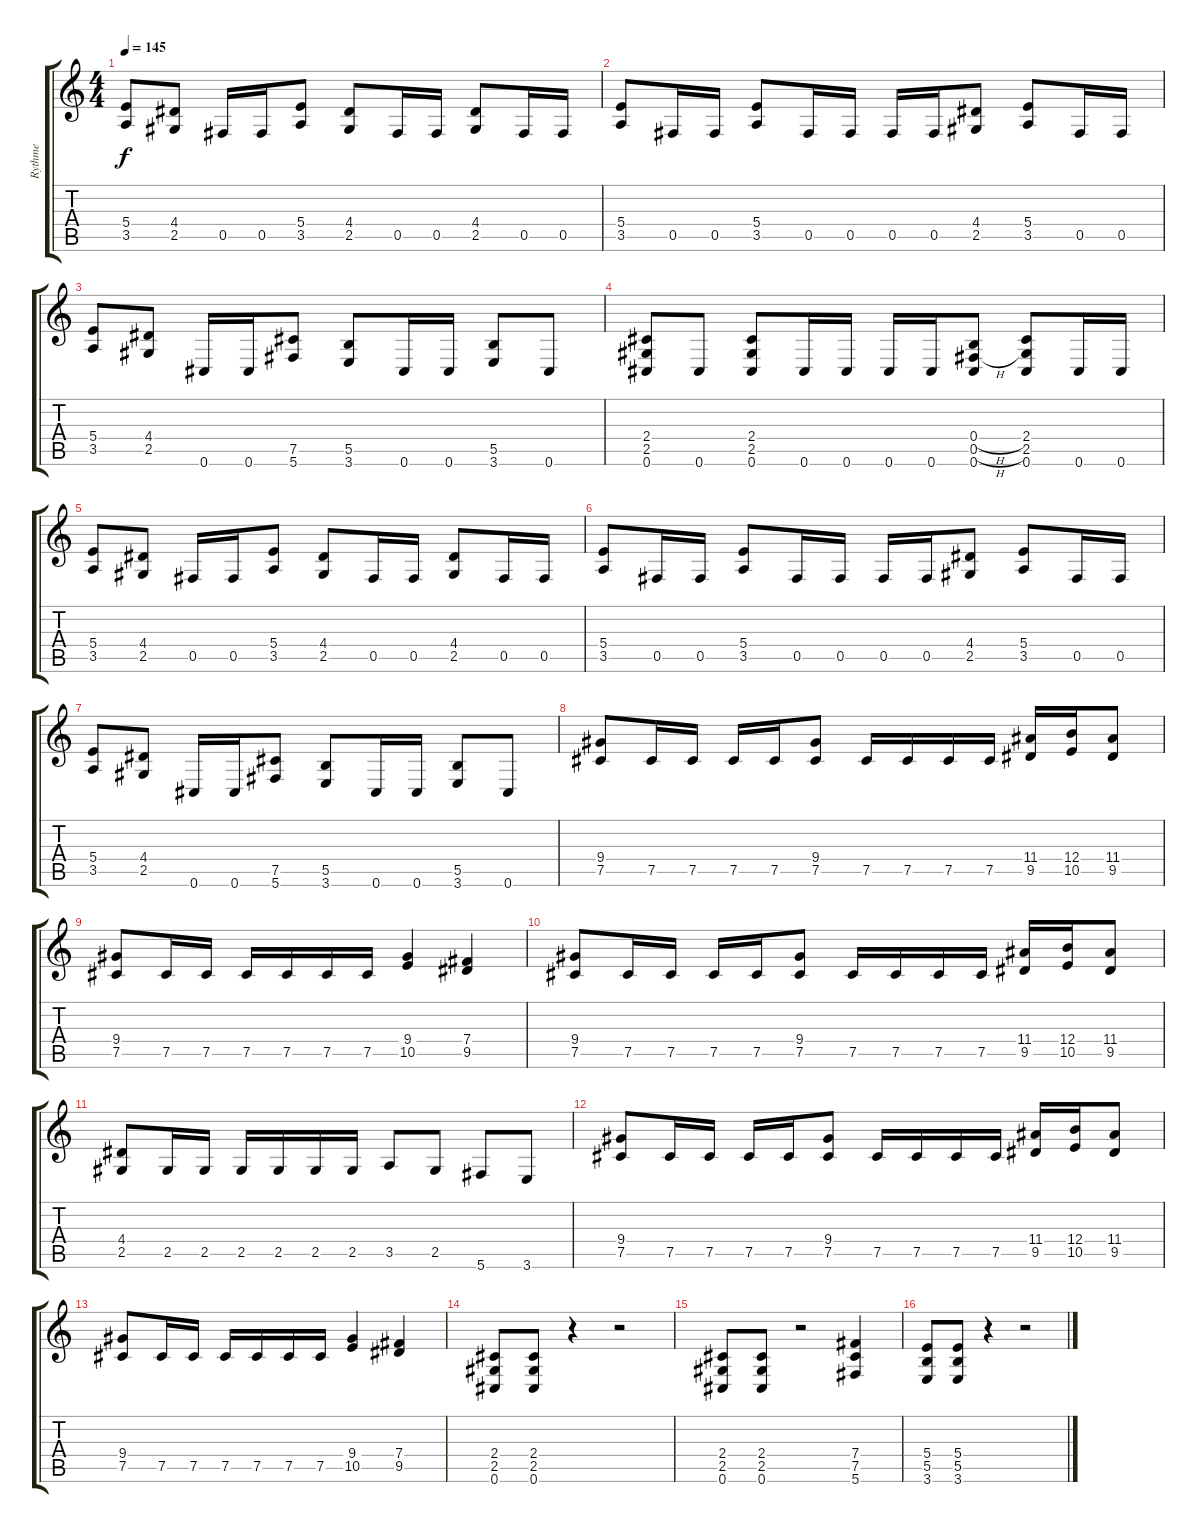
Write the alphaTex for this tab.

\track ("Rythme" "Rythme") {instrument distortionguitar}
\staff {score tabs}
\tuning (Db4 Ab3 E3 B2 Gb2 Db2) {hide}
\ts (4 4)
\tempo 145
\clef g2
\ks c
(5.4 3.5).8{dy f} (4.4 2.5).8 0.5.16 0.5.16 (5.4 3.5).8 (4.4 2.5).8 0.5.16 0.5.16 (4.4 2.5).8 0.5.16 0.5.16 |
(5.4 3.5).8 0.5.16 0.5.16 (5.4 3.5).8 0.5.16 0.5.16 0.5.16 0.5.16 (4.4 2.5).8 (5.4 3.5).8 0.5.16 0.5.16 |
(5.4 3.5).8 (4.4 2.5).8 0.6.16 0.6.16 (7.5 5.6).8 (5.5 3.6).8 0.6.16 0.6.16 (5.5 3.6).8 0.6.8 |
(2.4 2.5 0.6).8 0.6.8 (2.4 2.5 0.6).8 0.6.16 0.6.16 0.6.16 0.6.16 (0.4{h} 0.5{h} 0.6).8 (2.4 2.5 0.6).8 0.6.16 0.6.16 |
(5.4 3.5).8 (4.4 2.5).8 0.5.16 0.5.16 (5.4 3.5).8 (4.4 2.5).8 0.5.16 0.5.16 (4.4 2.5).8 0.5.16 0.5.16 |
(5.4 3.5).8 0.5.16 0.5.16 (5.4 3.5).8 0.5.16 0.5.16 0.5.16 0.5.16 (4.4 2.5).8 (5.4 3.5).8 0.5.16 0.5.16 |
(5.4 3.5).8 (4.4 2.5).8 0.6.16 0.6.16 (7.5 5.6).8 (5.5 3.6).8 0.6.16 0.6.16 (5.5 3.6).8 0.6.8 |
(9.4 7.5).8 7.5.16 7.5.16 7.5.16 7.5.16 (9.4 7.5).8 7.5.16 7.5.16 7.5.16 7.5.16 (11.4 9.5).16 (12.4 10.5).16 (11.4 9.5).8 |
(9.4 7.5).8 7.5.16 7.5.16 7.5.16 7.5.16 7.5.16 7.5.16 (9.4 10.5).4 (7.4 9.5).4 |
(9.4 7.5).8 7.5.16 7.5.16 7.5.16 7.5.16 (9.4 7.5).8 7.5.16 7.5.16 7.5.16 7.5.16 (11.4 9.5).16 (12.4 10.5).16 (11.4 9.5).8 |
(4.4 2.5).8 2.5.16 2.5.16 2.5.16 2.5.16 2.5.16 2.5.16 3.5.8 2.5.8 5.6.8 3.6.8 |
(9.4 7.5).8 7.5.16 7.5.16 7.5.16 7.5.16 (9.4 7.5).8 7.5.16 7.5.16 7.5.16 7.5.16 (11.4 9.5).16 (12.4 10.5).16 (11.4 9.5).8 |
(9.4 7.5).8 7.5.16 7.5.16 7.5.16 7.5.16 7.5.16 7.5.16 (9.4 10.5).4 (7.4 9.5).4 |
(2.4 2.5 0.6).8 (2.4 2.5 0.6).8 r.4 r.2 |
(2.4 2.5 0.6).8 (2.4 2.5 0.6).8 r.2 (7.4 7.5 5.6).4 |
(5.4 5.5 3.6).8 (5.4 5.5 3.6).8 r.4 r.2
